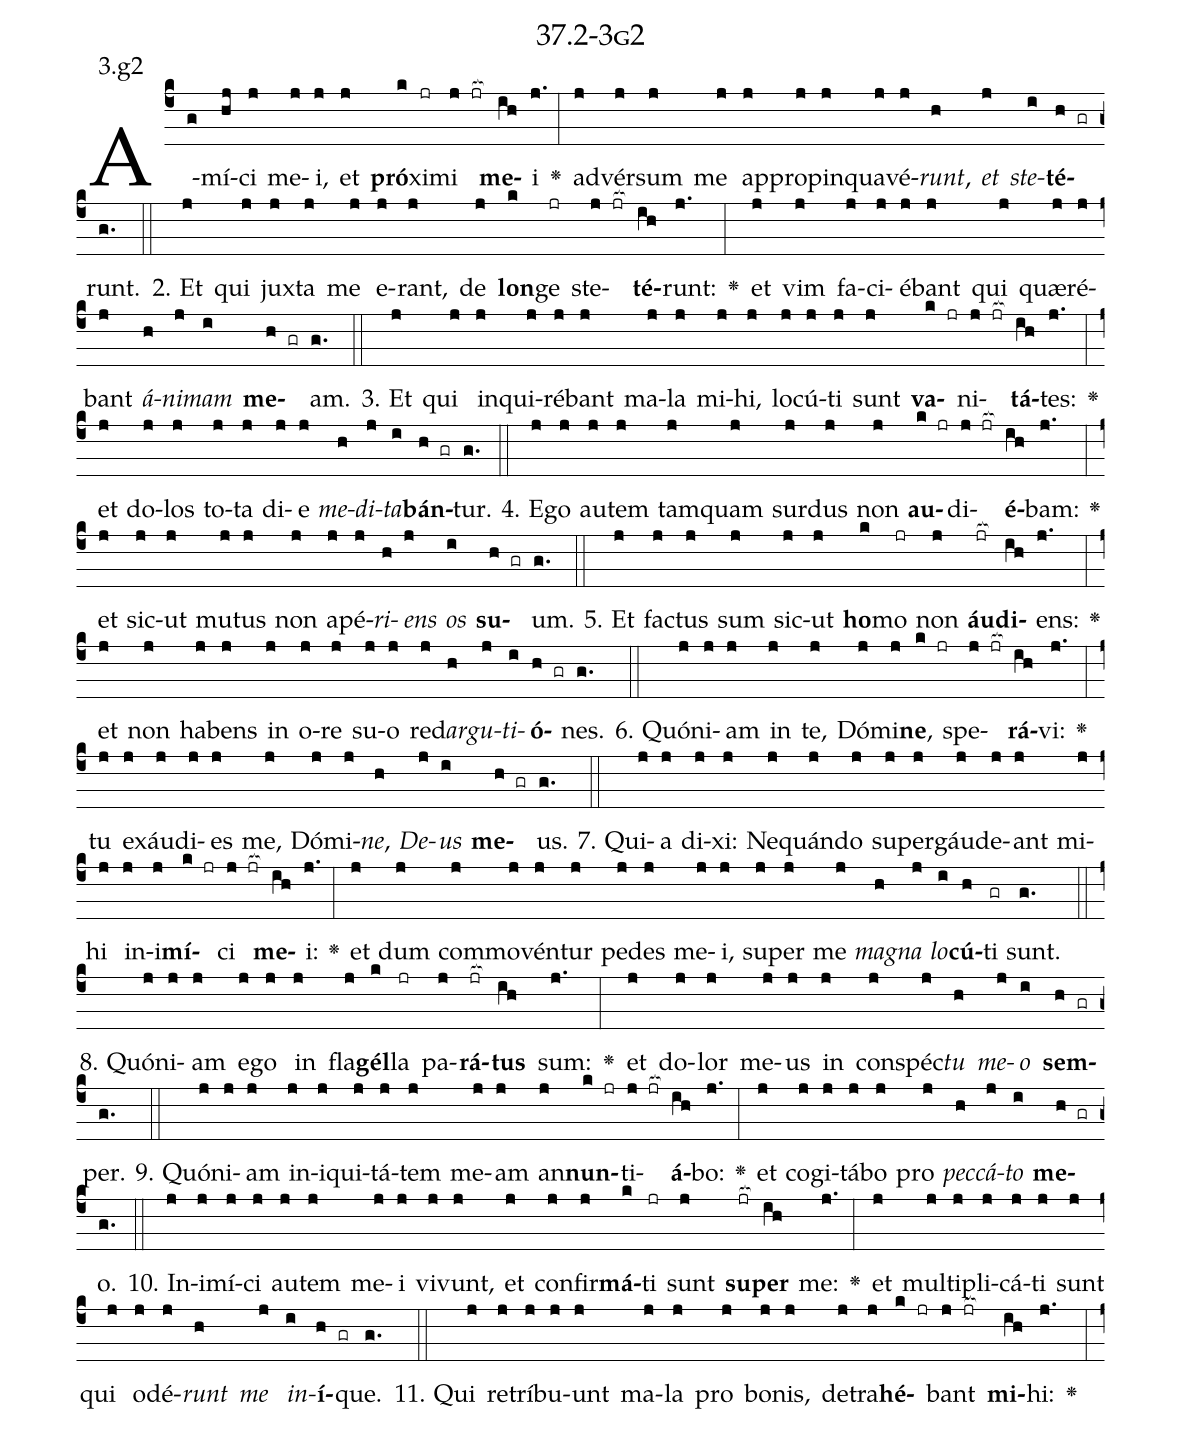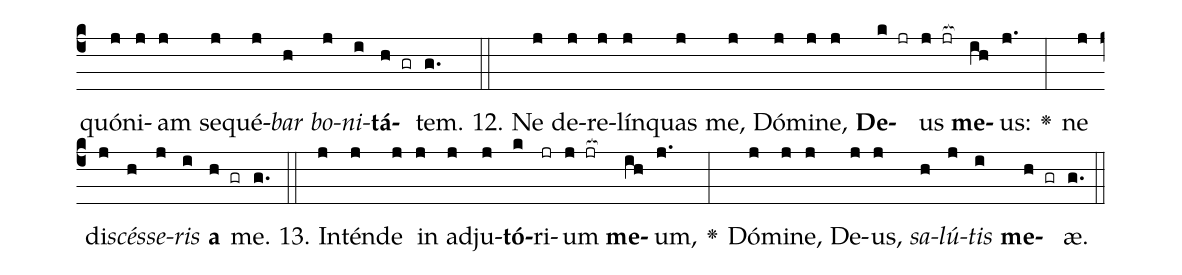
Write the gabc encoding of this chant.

name: 37.2-3g2;
annotation: 3.g2;
%%
(c4)A(g)mí(hj)ci(j) me(j)i,(j) et(j) <b>pró</b>(k)xi(jr)mi(j jr[ocb:1{]) <b>me</b>(ih[ocb:0}])i(j.) <v>\greheightstar</v>(:) ad(j)vér(j)sum(j) me(j) ap(j)pro(j)pin(j)qua(j)vé(j)<i>runt</i>,(h) <i>et</i>(j) <i>ste</i>(i)<b>té</b>(h gr)runt.(g.) (::)
2. Et(j) qui(j) jux(j)ta(j) me(j) e(j)rant,(j) de(j) <b>lon</b>(k)ge(jr) ste(j jr[ocb:1{])<b>té</b>(ih[ocb:0}])runt:(j.) <v>\greheightstar</v>(:) et(j) vim(j) fa(j)ci(j)é(j)bant(j) qui(j) quæ(j)ré(j)bant(j) <i>á</i>(h)<i>ni</i>(j)<i>mam</i>(i) <b>me</b>(h gr)am.(g.) (::)
3. Et(j) qui(j) in(j)qui(j)ré(j)bant(j) ma(j)la(j) mi(j)hi,(j) lo(j)cú(j)ti(j) sunt(j) <b>va</b>(k jr)ni(j jr[ocb:1{])<b>tá</b>(ih[ocb:0}])tes:(j.) <v>\greheightstar</v>(:) et(j) do(j)los(j) to(j)ta(j) di(j)e(j) <i>me</i>(h)<i>di</i>(j)<i>ta</i>(i)<b>bán</b>(h gr)tur.(g.) (::)
4. E(j)go(j) au(j)tem(j) tam(j)quam(j) sur(j)dus(j) non(j) <b>au</b>(k jr)di(j jr[ocb:1{])<b>é</b>(ih[ocb:0}])bam:(j.) <v>\greheightstar</v>(:) et(j) sic(j)ut(j) mu(j)tus(j) non(j) a(j)pé(j)<i>ri</i>(h)<i>ens</i>(j) <i>os</i>(i) <b>su</b>(h gr)um.(g.) (::)
5. Et(j) fac(j)tus(j) sum(j) sic(j)ut(j) <b>ho</b>(k)mo(jr) non(j) <b>áu</b>(jr[ocb:1{])<b>di</b>(ih[ocb:0}])ens:(j.) <v>\greheightstar</v>(:) et(j) non(j) ha(j)bens(j) in(j) o(j)re(j) su(j)o(j) red(j)<i>ar</i>(h)<i>gu</i>(j)<i>ti</i>(i)<b>ó</b>(h gr)nes.(g.) (::)
6. Quón(j)i(j)am(j) in(j) te,(j) Dó(j)mi(j)<b>ne</b>,(k jr) spe(j jr[ocb:1{])<b>rá</b>(ih[ocb:0}])vi:(j.) <v>\greheightstar</v>(:) tu(j) ex(j)áu(j)di(j)es(j) me,(j) Dó(j)mi(j)<i>ne</i>,(h) <i>De</i>(j)<i>us</i>(i) <b>me</b>(h gr)us.(g.) (::)
7. Qui(j)a(j) di(j)xi:(j) Ne(j)quán(j)do(j) su(j)per(j)gáu(j)de(j)ant(j) mi(j)hi(j) in(j)i(j)<b>mí</b>(k jr)ci(j jr[ocb:1{]) <b>me</b>(ih[ocb:0}])i:(j.) <v>\greheightstar</v>(:) et(j) dum(j) com(j)mo(j)vén(j)tur(j) pe(j)des(j) me(j)i,(j) su(j)per(j) me(j) <i>ma</i>(h)<i>gna</i>(j) <i>lo</i>(i)<b>cú</b>(h)ti(gr) sunt.(g.) (::)
8. Quón(j)i(j)am(j) e(j)go(j) in(j) fla(j)<b>gél</b>(k)la(jr) pa(j)<b>rá</b>(jr[ocb:1{])<b>tus</b>(ih[ocb:0}]) sum:(j.) <v>\greheightstar</v>(:) et(j) do(j)lor(j) me(j)us(j) in(j) con(j)spéc(j)<i>tu</i>(h) <i>me</i>(j)<i>o</i>(i) <b>sem</b>(h gr)per.(g.) (::)
9. Quón(j)i(j)am(j) in(j)i(j)qui(j)tá(j)tem(j) me(j)am(j) an(j)<b>nun</b>(k jr)ti(j jr[ocb:1{])<b>á</b>(ih[ocb:0}])bo:(j.) <v>\greheightstar</v>(:) et(j) co(j)gi(j)tá(j)bo(j) pro(j) <i>pec</i>(h)<i>cá</i>(j)<i>to</i>(i) <b>me</b>(h gr)o.(g.) (::)
10. In(j)i(j)mí(j)ci(j) au(j)tem(j) me(j)i(j) vi(j)vunt,(j) et(j) con(j)fir(j)<b>má</b>(k)ti(jr) sunt(j) <b>su</b>(jr[ocb:1{])<b>per</b>(ih[ocb:0}]) me:(j.) <v>\greheightstar</v>(:) et(j) mul(j)ti(j)pli(j)cá(j)ti(j) sunt(j) qui(j) o(j)dé(j)<i>runt</i>(h) <i>me</i>(j) <i>in</i>(i)<b>í</b>(h gr)que.(g.) (::)
11. Qui(j) re(j)trí(j)bu(j)unt(j) ma(j)la(j) pro(j) bo(j)nis,(j) de(j)tra(j)<b>hé</b>(k jr)bant(j jr[ocb:1{]) <b>mi</b>(ih[ocb:0}])hi:(j.) <v>\greheightstar</v>(:) quón(j)i(j)am(j) se(j)qué(j)<i>bar</i>(h) <i>bo</i>(j)<i>ni</i>(i)<b>tá</b>(h gr)tem.(g.) (::)
12. Ne(j) de(j)re(j)lín(j)quas(j) me,(j) Dó(j)mi(j)ne,(j) <b>De</b>(k jr)us(j jr[ocb:1{]) <b>me</b>(ih[ocb:0}])us:(j.) <v>\greheightstar</v>(:) ne(j) di(j)<i>scés</i>(h)<i>se</i>(j)<i>ris</i>(i) <b>a</b>(h gr) me.(g.) (::)
13. In(j)tén(j)de(j) in(j) ad(j)ju(j)<b>tó</b>(k)ri(jr)um(j jr[ocb:1{]) <b>me</b>(ih[ocb:0}])um,(j.) <v>\greheightstar</v>(:) Dó(j)mi(j)ne,(j) De(j)us,(j) <i>sa</i>(h)<i>lú</i>(j)<i>tis</i>(i) <b>me</b>(h gr)æ.(g.) (::)
